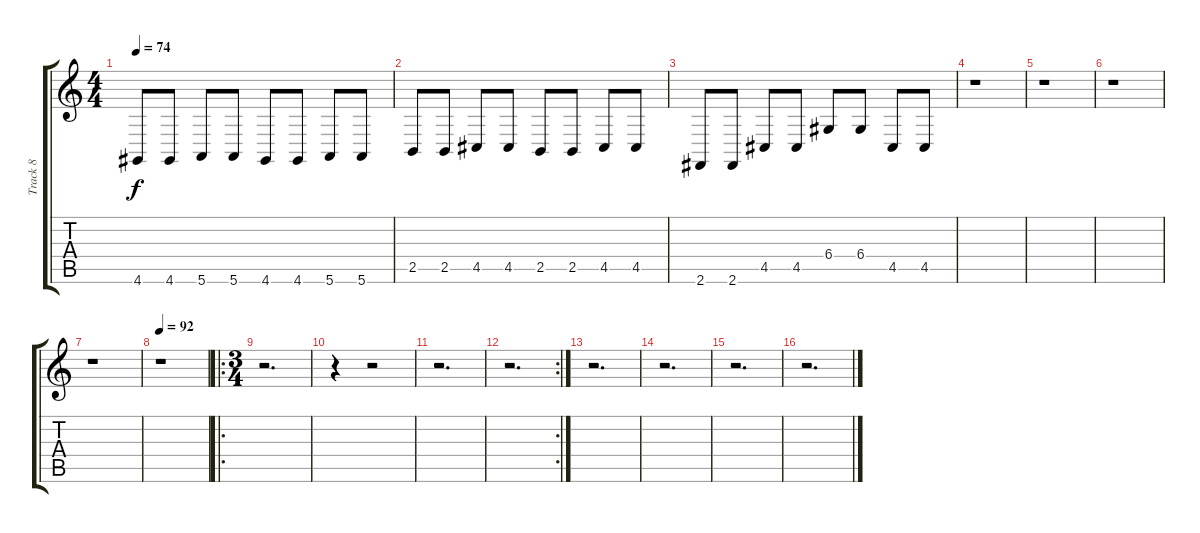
\track ("Track 8" "Track 8") {instrument acousticgrandpiano}
\staff {score tabs}
\tuning (E4 B3 G3 D3 A2 E2) {hide}
\ts (4 4)
\tempo 74
\clef g2
\ks c
4.6.8{dy f} 4.6.8 5.6.8 5.6.8 4.6.8 4.6.8 5.6.8 5.6.8 |
2.5.8 2.5.8 4.5.8 4.5.8 2.5.8 2.5.8 4.5.8 4.5.8 |
2.6.8 2.6.8 4.5.8 4.5.8 6.4.8 6.4.8 4.5.8 4.5.8 |
r.1 |
r.1 |
r.1 |
r.1 |
\tempo 92
r.1 |
\ro
\ts (3 4)
r.2{d} |
r.4 r.2 |
r.2{d} |
\rc 2
r.2{d} |
r.2{d} |
r.2{d} |
r.2{d} |
r.2{d}
